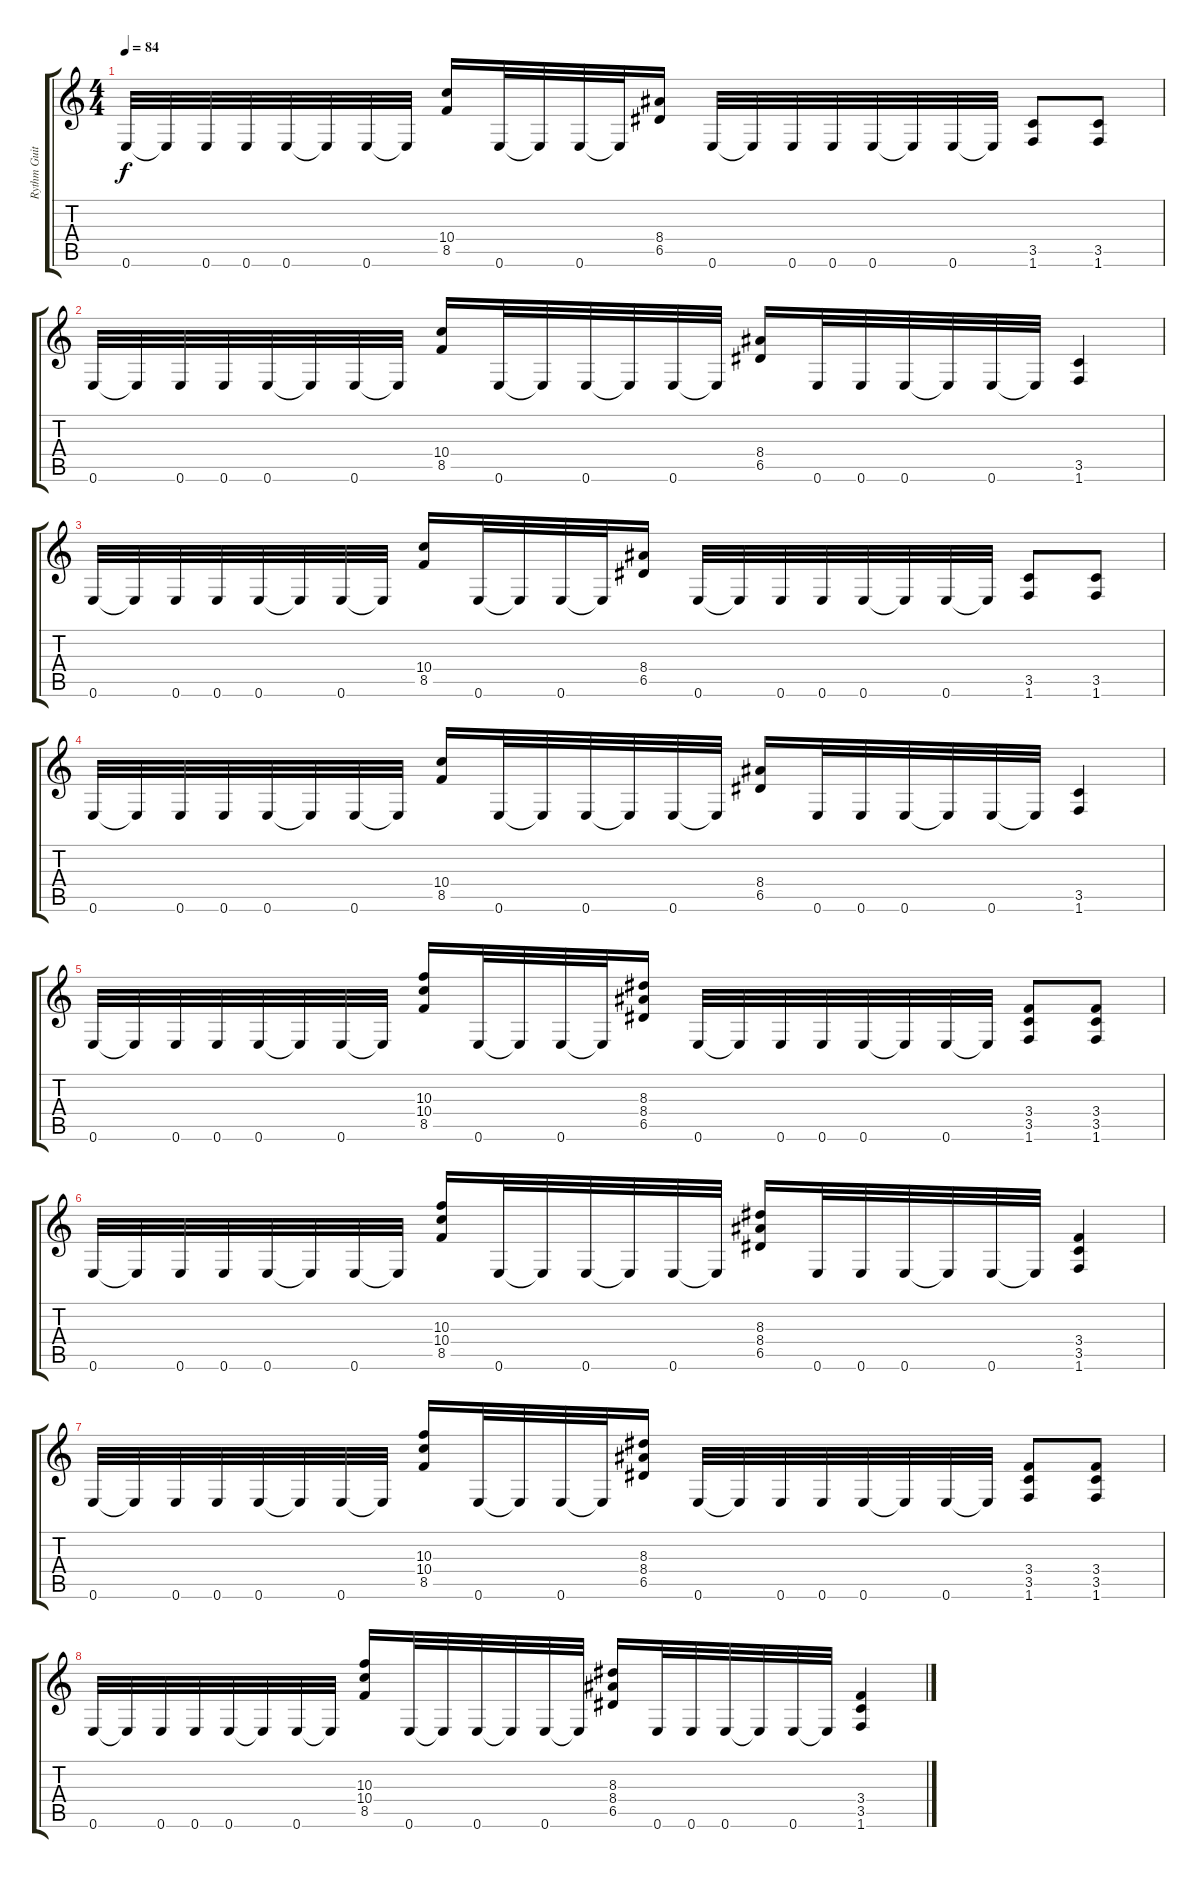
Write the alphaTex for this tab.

\track ("Rythm Guitar" "Rythm Guit") {instrument overdrivenguitar}
\staff {score tabs}
\tuning (E4 B3 G3 D3 A2 E2) {hide}
\ts (4 4)
\tempo 84
\clef g2
\ks c
0.6.32{dy f} 0.6{t}.32 0.6.32 0.6.32 0.6.32 0.6{t}.32 0.6.32 0.6{t}.32 (10.4 8.5).16 0.6.32 0.6{t}.32 0.6.32 0.6{t}.32 (8.4 6.5).16 0.6.32 0.6{t}.32 0.6.32 0.6.32 0.6.32 0.6{t}.32 0.6.32 0.6{t}.32 (3.5 1.6).8 (3.5 1.6).8 |
0.6.32 0.6{t}.32 0.6.32 0.6.32 0.6.32 0.6{t}.32 0.6.32 0.6{t}.32 (10.4 8.5).16 0.6.32 0.6{t}.32 0.6.32 0.6{t}.32 0.6.32 0.6{t}.32 (8.4 6.5).16 0.6.32 0.6.32 0.6.32 0.6{t}.32 0.6.32 0.6{t}.32 (3.5 1.6).4 |
0.6.32 0.6{t}.32 0.6.32 0.6.32 0.6.32 0.6{t}.32 0.6.32 0.6{t}.32 (10.4 8.5).16 0.6.32 0.6{t}.32 0.6.32 0.6{t}.32 (8.4 6.5).16 0.6.32 0.6{t}.32 0.6.32 0.6.32 0.6.32 0.6{t}.32 0.6.32 0.6{t}.32 (3.5 1.6).8 (3.5 1.6).8 |
0.6.32 0.6{t}.32 0.6.32 0.6.32 0.6.32 0.6{t}.32 0.6.32 0.6{t}.32 (10.4 8.5).16 0.6.32 0.6{t}.32 0.6.32 0.6{t}.32 0.6.32 0.6{t}.32 (8.4 6.5).16 0.6.32 0.6.32 0.6.32 0.6{t}.32 0.6.32 0.6{t}.32 (3.5 1.6).4 |
0.6.32 0.6{t}.32 0.6.32 0.6.32 0.6.32 0.6{t}.32 0.6.32 0.6{t}.32 (10.3 10.4 8.5).16 0.6.32 0.6{t}.32 0.6.32 0.6{t}.32 (8.3 8.4 6.5).16 0.6.32 0.6{t}.32 0.6.32 0.6.32 0.6.32 0.6{t}.32 0.6.32 0.6{t}.32 (3.4 3.5 1.6).8 (3.4 3.5 1.6).8 |
0.6.32 0.6{t}.32 0.6.32 0.6.32 0.6.32 0.6{t}.32 0.6.32 0.6{t}.32 (10.3 10.4 8.5).16 0.6.32 0.6{t}.32 0.6.32 0.6{t}.32 0.6.32 0.6{t}.32 (8.3 8.4 6.5).16 0.6.32 0.6.32 0.6.32 0.6{t}.32 0.6.32 0.6{t}.32 (3.4 3.5 1.6).4 |
0.6.32 0.6{t}.32 0.6.32 0.6.32 0.6.32 0.6{t}.32 0.6.32 0.6{t}.32 (10.3 10.4 8.5).16 0.6.32 0.6{t}.32 0.6.32 0.6{t}.32 (8.3 8.4 6.5).16 0.6.32 0.6{t}.32 0.6.32 0.6.32 0.6.32 0.6{t}.32 0.6.32 0.6{t}.32 (3.4 3.5 1.6).8 (3.4 3.5 1.6).8 |
0.6.32 0.6{t}.32 0.6.32 0.6.32 0.6.32 0.6{t}.32 0.6.32 0.6{t}.32 (10.3 10.4 8.5).16 0.6.32 0.6{t}.32 0.6.32 0.6{t}.32 0.6.32 0.6{t}.32 (8.3 8.4 6.5).16 0.6.32 0.6.32 0.6.32 0.6{t}.32 0.6.32 0.6{t}.32 (3.4 3.5 1.6).4
